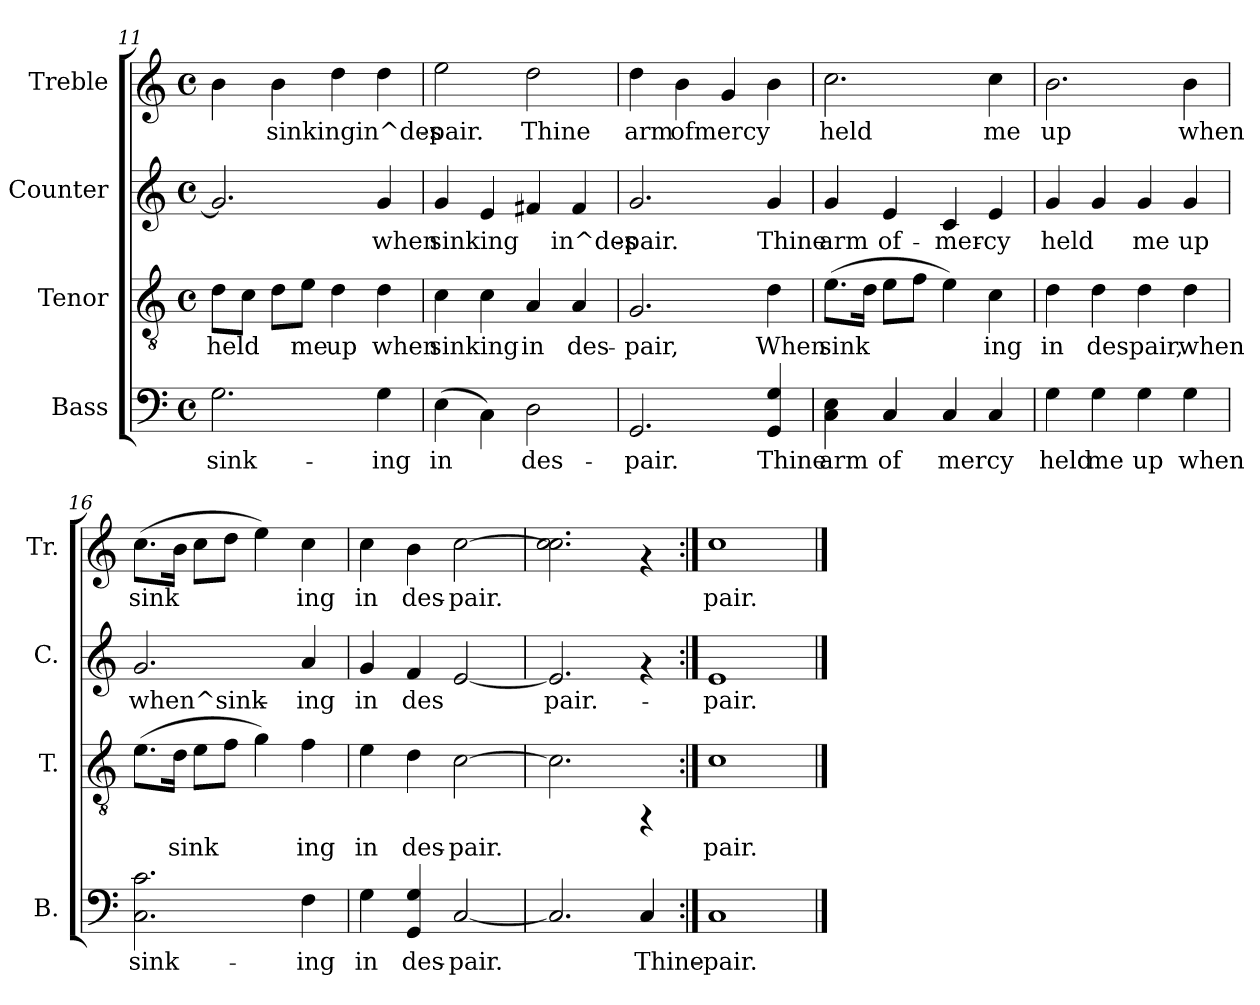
**kern	**text	**kern	**text	**kern	**text	**kern	**text
*part4	*part4	*part3	*part3	*part2	*part2	*part1	*part1
*staff4	*staff4	*staff3	*staff3	*staff2	*staff2	*staff1	*staff1
*I"Bass	*	*I"Tenor	*	*I"Counter	*	*I"Treble	*
*I'B.	*	*I'T.	*	*I'C.	*	*I'Tr.	*
*clefF4	*	*clefGv2	*	*clefG2	*	*clefG2	*
*k[]	*	*k[]	*	*k[]	*	*k[]	*
*C:	*	*C:	*	*C:	*	*C:	*
*M4/4	*	*M4/4	*	*M4/4	*	*M4/4	*
*met(c)	*	*met(c)	*	*met(c)	*	*met(c)	*
=11	=11	=11	=11	=11	=11	=11	=11
!	!LO:LY:b:rj	!	!LO:LY:b:rj	!	!LO:LY:b:rj	!	!LO:LY:b:rj
2.G\	sink-	8d\L	held	2.g/]	.	4b\	.
!	!	!	!LO:LY:b:rj	!	!	!	!
.	.	8c\J	.	.	.	.	.
!	!	!	!LO:LY:b:rj	!	!	!	!LO:LY:b:rj
.	.	8d\L	.	.	.	4b\	sinking
!	!	!	!LO:LY:b:rj	!	!	!	!
.	.	8e\J	me	.	.	.	.
!	!	!	!LO:LY:b:rj	!	!	!	!LO:LY:b:rj
.	.	4d\	up	.	.	4dd\	.
!	!LO:LY:b:rj	!	!LO:LY:b:rj	!	!LO:LY:b:rj	!	!LO:LY:b:rj
4G\	-ing	4d\	when	4g/	when	4dd\	in^des-
=12	=12	=12	=12	=12	=12	=12	=12
!	!LO:LY:b:rj	!	!LO:LY:b:rj	!	!LO:LY:b:rj	!	!LO:LY:b:rj
(>4E\	in	4c\	sinking	4g/	sinking	2ee\	-pair.
!	!LO:LY:b:rj	!	!LO:LY:b:rj	!	!LO:LY:b:rj	!	!
4C\)	.	4c\	.	4e/	.	.	.
!	!LO:LY:b:rj	!	!LO:LY:b:rj	!	!LO:LY:b:rj	!	!LO:LY:b:rj
2D\	des-	4A/	in	4f#X/	.	2dd\	Thine
!	!	!	!LO:LY:b:rj	!	!LO:LY:b:rj	!	!
.	.	4A/	des-	4f#/	in^des-	.	.
=13	=13	=13	=13	=13	=13	=13	=13
!	!LO:LY:b:rj	!	!LO:LY:b:rj	!	!LO:LY:b:rj	!	!LO:LY:b:rj
2.GG/	-pair.	2.G/	-pair,	2.g/	-pair.	4dd\	arm
!	!	!	!	!	!	!	!LO:LY:b:rj
.	.	.	.	.	.	4b\	ofmercy
!	!	!	!	!	!	!	!LO:LY:b:rj
.	.	.	.	.	.	4g/	.
!	!LO:LY:b:rj	!	!LO:LY:b:rj	!	!LO:LY:b:rj	!	!LO:LY:b:rj
4G/ 4GG/	Thine	4d\	When	4g/	Thine	4b\	.
=14	=14	=14	=14	=14	=14	=14	=14
!	!LO:LY:b:rj	!	!LO:LY:b:rj	!	!LO:LY:b:rj	!	!LO:LY:b:rj
4E\ 4C\	arm	(>8.e\L	sink-	4g/	arm	2.cc\	held
!	!	!	!LO:LY:b:rj	!	!	!	!
.	.	16d\J	--	.	.	.	.
!	!LO:LY:b:rj	!	!LO:LY:b:rj	!	!LO:LY:b:rj	!	!
4C/	of	8e\L	--	4e/	of-	.	.
!	!	!	!LO:LY:b:rj	!	!	!	!
.	.	8f\J	--	.	.	.	.
!	!LO:LY:b:rj	!	!LO:LY:b:rj	!	!LO:LY:b:rj	!	!
4C/	mercy	4e\)	--	4c/	-mer-	.	.
!	!LO:LY:b:rj	!	!LO:LY:b:rj	!	!LO:LY:b:rj	!	!LO:LY:b:rj
4C/	.	4c\	-ing	4e/	-cy	4cc\	me
=15	=15	=15	=15	=15	=15	=15	=15
!	!LO:LY:b:rj	!	!LO:LY:b:rj	!	!LO:LY:b:rj	!	!LO:LY:b:rj
4G\	held	4d\	in	4g/	held	2.b>\	up
!	!LO:LY:b:rj	!	!LO:LY:b:rj	!	!LO:LY:b:rj	!	!
4G\	me	4d\	despair,	4g/	.	.	.
!	!LO:LY:b:rj	!	!LO:LY:b:rj	!	!LO:LY:b:rj	!	!
4G\	up	4d\	.	4g/	me	.	.
!	!LO:LY:b:rj	!	!LO:LY:b:rj	!	!LO:LY:b:rj	!	!LO:LY:b:rj
4G\	when	4d\	when	4g/	up	4b\	when
=16	=16	=16	=16	=16	=16	=16	=16
!	!LO:LY:b:rj	!	!LO:LY:b:rj	!	!LO:LY:b:rj	!	!LO:LY:b:rj
2.c\ 2.C\	sink-	(>8.e\L	.	2.g/	when^sink-	(>8.cc\L	sink-
!	!	!	!LO:LY:b:rj	!	!	!	!LO:LY:b:rj
.	.	16d\J	sink-	.	.	16b\J	--
!	!	!	!LO:LY:b:rj	!	!	!	!LO:LY:b:rj
.	.	8e\L	--	.	.	8cc\L	--
!	!	!	!LO:LY:b:rj	!	!	!	!LO:LY:b:rj
.	.	8f\J	--	.	.	8dd\J	--
!	!	!	!LO:LY:b:rj	!	!	!	!LO:LY:b:rj
.	.	4g\)	--	.	.	4ee\)	--
!	!LO:LY:b:rj	!	!LO:LY:b:rj	!	!LO:LY:b:rj	!	!LO:LY:b:rj
4F\	-ing	4f\	-ing	4a/	-ing	4cc\	-ing
=17	=17	=17	=17	=17	=17	=17	=17
!	!LO:LY:b:rj	!	!LO:LY:b:rj	!	!LO:LY:b:rj	!	!LO:LY:b:rj
4G\	in	4e\	in	4g/	in	4cc\	in
!	!LO:LY:b:rj	!	!LO:LY:b:rj	!	!LO:LY:b:rj	!	!LO:LY:b:rj
4G/ 4GG/	des-	4d\	des-	4f/	des-	4b\	des-
!	!LO:LY:b:rj	!	!LO:LY:b:rj	!	!LO:LY:b:rj	!	!LO:LY:b:rj
[<2C/	-pair.	[>2c\	-pair.-	[<2e/	--	[>2cc\	-pair.-
=18	=18	=18	=18	=18	=18	=18	=18
!	!LO:LY:b:rj	!	!LO:LY:b:rj	!	!LO:LY:b:rj	!	!LO:LY:b:rj
2.C/]	.	2.c\]	--	2.e/]	-pair.-	2.cc\ 2.cc\]	--
!	!LO:LY:b:rj	!	!	!	!	!	!
4C/	Thine-	4rFF	.	4rf	.	4rf	.
=19:|!	=19:|!	=19:|!	=19:|!	=19:|!	=19:|!	=19:|!	=19:|!
!	!LO:LY:b:rj	!	!LO:LY:b:rj	!	!LO:LY:b:rj	!	!LO:LY:b:rj
1C	-pair.	1c	-pair.	1e	-pair.	1cc	-pair.
==	==	==	==	==	==	==	==
*-	*-	*-	*-	*-	*-	*-	*-
